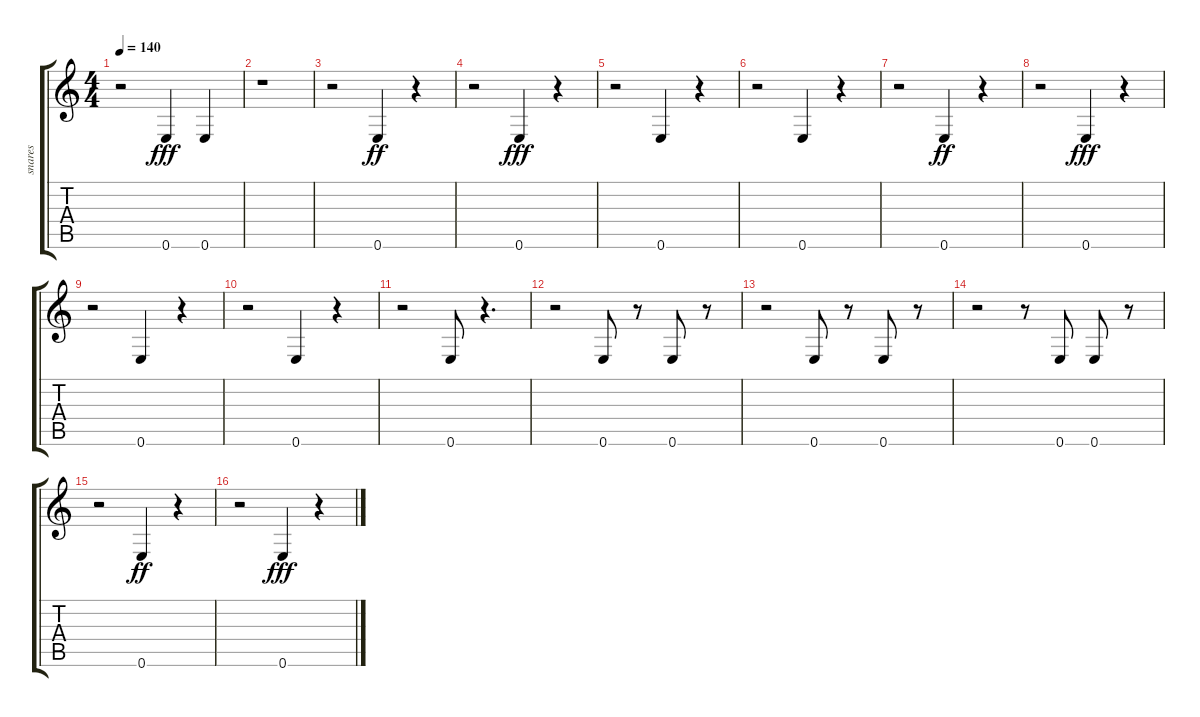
\track ("snares" "snares") {instrument acousticguitarsteel}
\staff {score tabs}
\tuning (E4 B3 G3 D3 A2 E2) {hide}
\ts (4 4)
\tempo 140
\clef g2
\ks c
r.2{dy fff} 0.6.4 0.6.4 |
r.1 |
r.2 0.6.4{dy ff} r.4 |
r.2 0.6.4{dy fff} r.4 |
r.2 0.6.4 r.4 |
r.2 0.6.4 r.4 |
r.2 0.6.4{dy ff} r.4 |
r.2 0.6.4{dy fff} r.4 |
r.2 0.6.4 r.4 |
r.2 0.6.4 r.4 |
r.2 0.6.8 r.4{d} |
r.2 0.6.8 r.8 0.6.8 r.8 |
r.2 0.6.8 r.8 0.6.8 r.8 |
r.2 r.8 0.6.8 0.6.8 r.8 |
r.2 0.6.4{dy ff} r.4 |
r.2 0.6.4{dy fff} r.4
